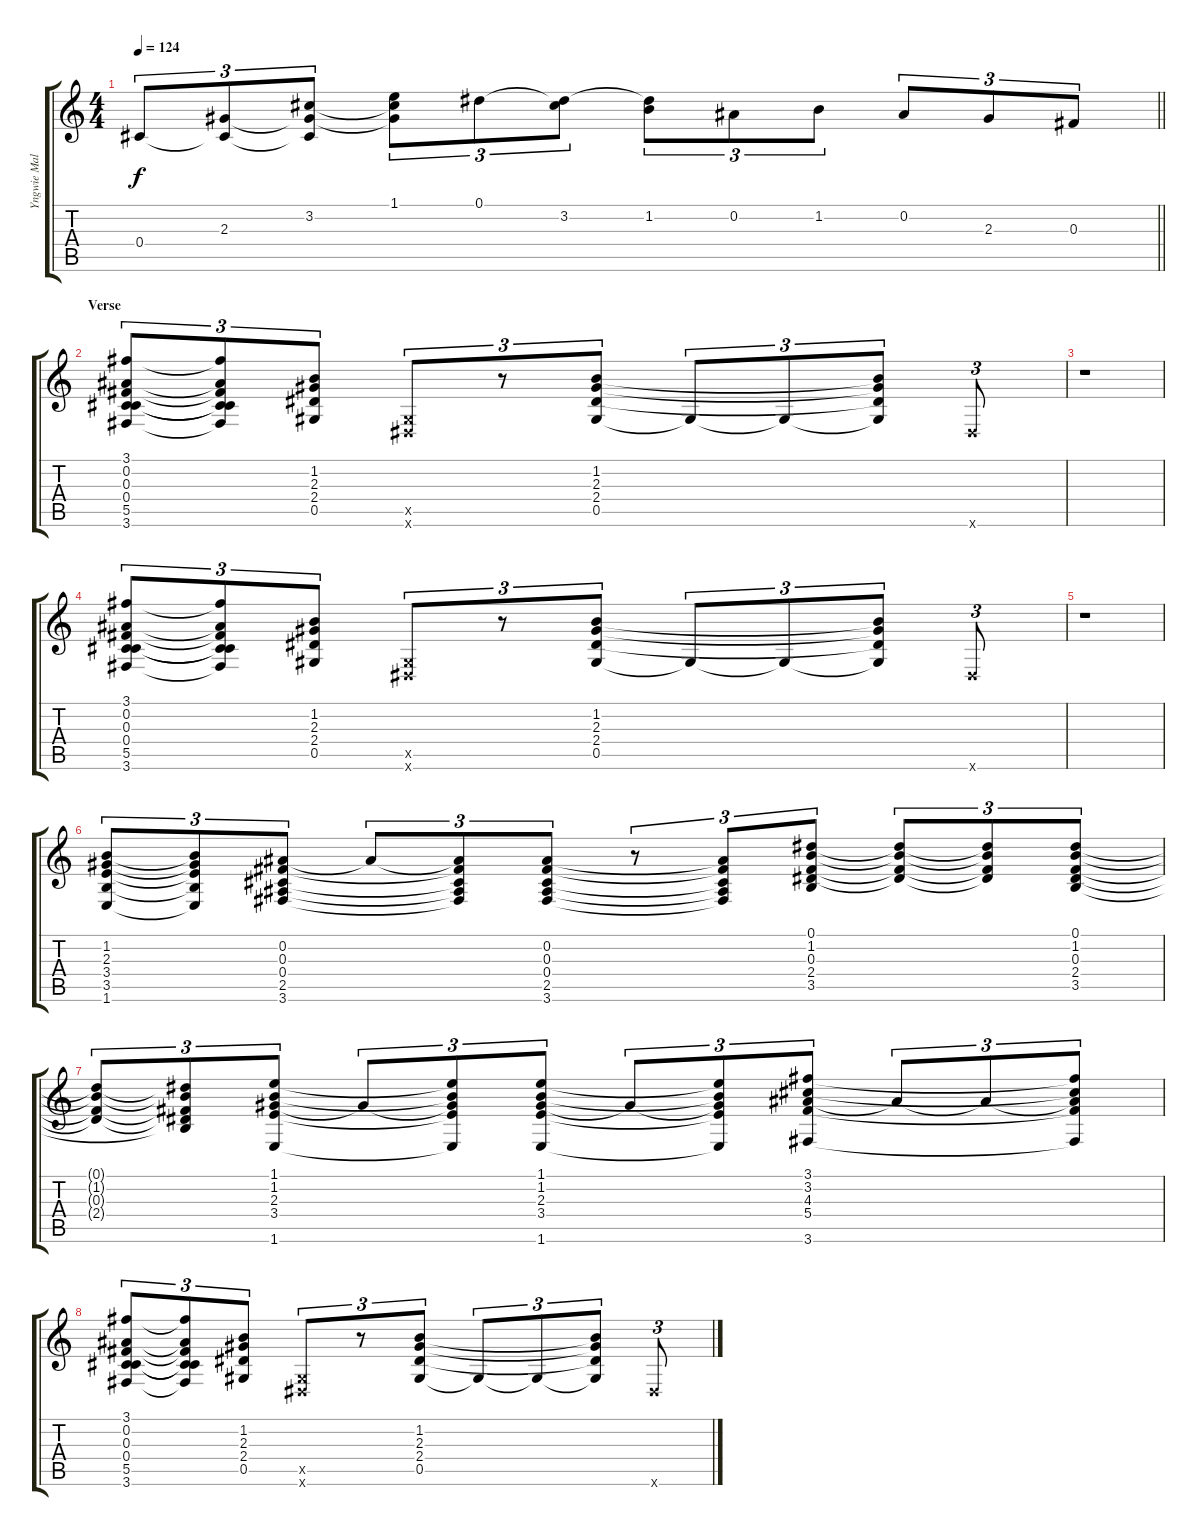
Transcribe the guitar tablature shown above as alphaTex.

\track ("Yngwie Malmsteen" "Yngwie Mal") {instrument overdrivenguitar}
\staff {score tabs}
\tuning (Eb4 Bb3 Gb3 Db3 Ab2 Eb2) {hide}
\ts (4 4)
\tempo 124
\clef g2
\barLineRight lightlight
\ks c
0.4.8{tu (3 2) dy f} (2.3 0.4{t}).8{tu (3 2)} (3.2 2.3{t} 0.4{t}).8{tu (3 2)} (1.1 3.2{t} 2.3{t}).8{tu (3 2)} 0.1.8{tu (3 2)} (0.1{t} 3.2).8{tu (3 2)} (0.1{t} 1.2).8{tu (3 2)} 0.2.8{tu (3 2)} 1.2.8{tu (3 2)} 0.2.8{tu (3 2)} 2.3.8{tu (3 2)} 0.3.8{tu (3 2)} |
\section ("" "Verse")
(3.1 0.2 0.3 0.4 5.5 3.6).8{tu (3 2)} (3.1{t} 0.2{t} 0.3{t} 0.4{t} 5.5{t} 3.6{t}).8{tu (3 2)} (1.2 2.3 2.4 0.5).8{tu (3 2)} (0.5{x} 0.6{x}).8{tu (3 2)} r.8{tu (3 2)} (1.2 2.3 2.4 0.5).8{tu (3 2)} 0.5{t}.8{tu (3 2)} 0.5{t}.8{tu (3 2)} (1.2{t} 2.3{t} 2.4{t} 0.5{t}).8{tu (3 2)} 0.6{x}.8{tu (3 2)} |
r.1 |
(3.1 0.2 0.3 0.4 5.5 3.6).8{tu (3 2)} (3.1{t} 0.2{t} 0.3{t} 0.4{t} 5.5{t} 3.6{t}).8{tu (3 2)} (1.2 2.3 2.4 0.5).8{tu (3 2)} (0.5{x} 0.6{x}).8{tu (3 2)} r.8{tu (3 2)} (1.2 2.3 2.4 0.5).8{tu (3 2)} 0.5{t}.8{tu (3 2)} 0.5{t}.8{tu (3 2)} (1.2{t} 2.3{t} 2.4{t} 0.5{t}).8{tu (3 2)} 0.6{x}.8{tu (3 2)} |
r.1 |
(1.2 2.3 3.4 3.5 1.6).8{tu (3 2)} (1.2{t} 2.3{t} 3.4{t} 3.5{t} 1.6{t}).8{tu (3 2)} (0.2 0.3 0.4 2.5 3.6).8{tu (3 2)} 0.2{t}.8{tu (3 2)} (0.2{t} 0.3{t} 0.4{t} 2.5{t} 3.6{t}).8{tu (3 2)} (0.2 0.3 0.4 2.5 3.6).8{tu (3 2)} r.8{tu (3 2)} (0.2{t} 0.3{t} 0.4{t} 2.5{t} 3.6{t}).8{tu (3 2)} (0.1 1.2 0.3 2.4 3.5).8{tu (3 2)} (0.1{t} 1.2{t} 0.3{t} 2.4{t}).8{tu (3 2)} (0.1{t} 1.2{t} 0.3{t} 2.4{t}).8{tu (3 2)} (0.1 1.2 0.3 2.4 3.5).8{tu (3 2)} |
(0.1{t} 1.2{t} 0.3{t} 2.4{t}).8{tu (3 2)} (0.1{t} 1.2{t} 0.3{t} 2.4{t} 3.5{t}).8{tu (3 2)} (1.1 1.2 2.3 3.4 1.6).8{tu (3 2)} 2.3{t}.8{tu (3 2)} (1.1{t} 1.2{t} 2.3{t} 3.4{t} 1.6{t}).8{tu (3 2)} (1.1 1.2 2.3 3.4 1.6).8{tu (3 2)} 2.3{t}.8{tu (3 2)} (1.1{t} 1.2{t} 2.3{t} 3.4{t} 1.6{t}).8{tu (3 2)} (3.1 3.2 4.3 5.4 3.6).8{tu (3 2)} 4.3{t}.8{tu (3 2)} 4.3{t}.8{tu (3 2)} (3.1{t} 3.2{t} 4.3{t} 5.4{t} 3.6{t}).8{tu (3 2)} |
(3.1 0.2 0.3 0.4 5.5 3.6).8{tu (3 2)} (3.1{t} 0.2{t} 0.3{t} 0.4{t} 5.5{t} 3.6{t}).8{tu (3 2)} (1.2 2.3 2.4 0.5).8{tu (3 2)} (0.5{x} 0.6{x}).8{tu (3 2)} r.8{tu (3 2)} (1.2 2.3 2.4 0.5).8{tu (3 2)} 0.5{t}.8{tu (3 2)} 0.5{t}.8{tu (3 2)} (1.2{t} 2.3{t} 2.4{t} 0.5{t}).8{tu (3 2)} 0.6{x}.8{tu (3 2)}
